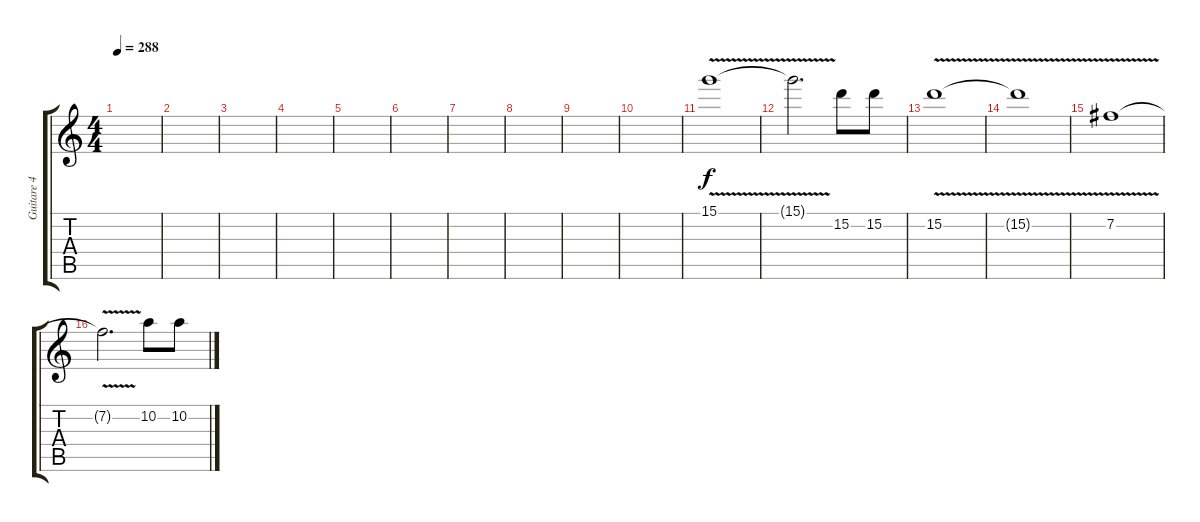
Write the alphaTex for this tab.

\track ("Guitare 4" "Guitare 4") {instrument distortionguitar}
\staff {score tabs}
\tuning (E4 B3 G3 D3 A2 E2) {hide}
\ts (4 4)
\tempo 288
\clef g2
\ks c
|
|
|
|
|
|
|
|
|
|
15.1{v}.1 |
15.1{t}.2{d} 15.2.8 15.2.8 |
15.2{v}.1 |
15.2{t}.1 |
7.2{v}.1 |
7.2{t}.2{d} 10.2.8 10.2.8
